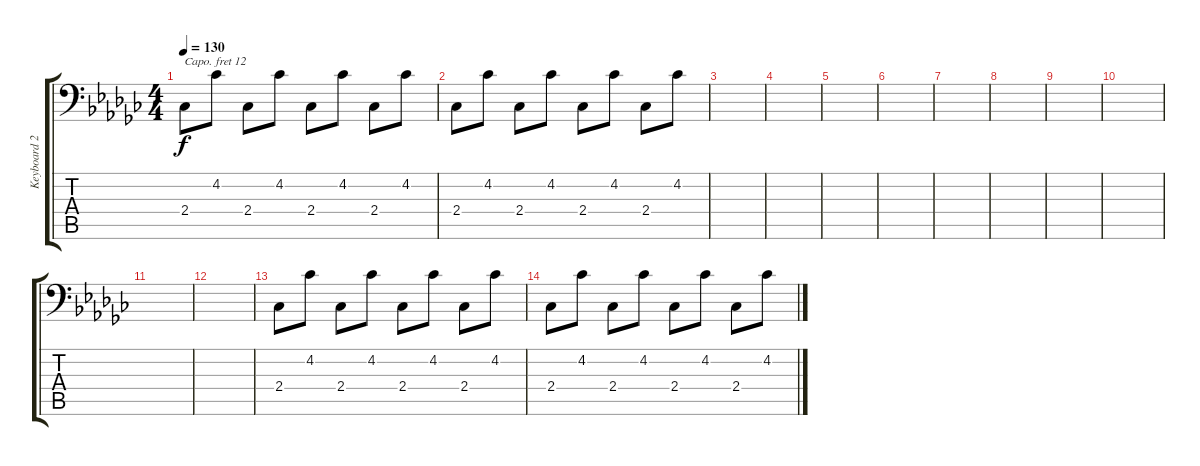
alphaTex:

\track ("Keyboard 2" "Keyboard 2") {instrument lead8bassandlead}
\staff {score tabs}
\capo 12
\tuning (C3 G2 D2 A1 E1 B0) {hide}
\ts (4 4)
\tempo 130
\clef f4
\ks gb
2.4.8{dy f} 4.2.8 2.4.8 4.2.8 2.4.8 4.2.8 2.4.8 4.2.8 |
2.4.8 4.2.8 2.4.8 4.2.8 2.4.8 4.2.8 2.4.8 4.2.8 |
|
|
|
|
|
|
|
|
|
|
2.4.8 4.2.8 2.4.8 4.2.8 2.4.8 4.2.8 2.4.8 4.2.8 |
2.4.8 4.2.8 2.4.8 4.2.8 2.4.8 4.2.8 2.4.8 4.2.8
